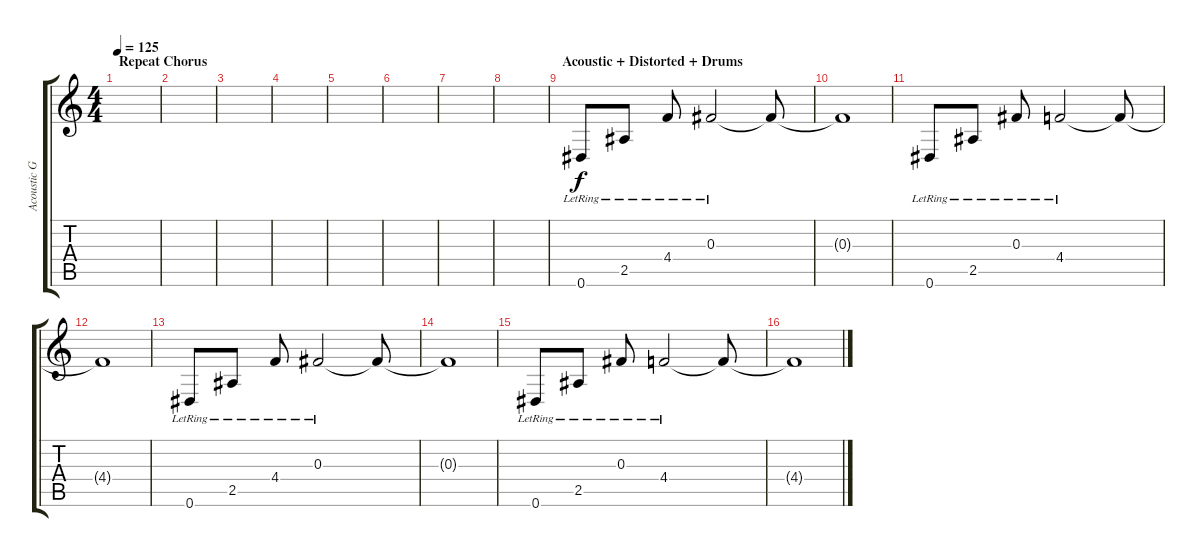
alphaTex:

\track ("Acoustic Guitar" "Acoustic G") {instrument electricguitarjazz}
\staff {score tabs}
\tuning (Eb4 Bb3 Gb3 Db3 Ab2 Eb2) {hide}
\ts (4 4)
\section ("" "Repeat Chorus")
\tempo 125
\clef g2
\ks c
|
|
|
|
|
|
|
|
\section ("" "Acoustic + Distorted + Drums")
0.6{lr}.8 2.5{lr}.8 4.4{lr}.8 0.3{lr}.2 0.3{t}.8 |
0.3{t}.1 |
0.6{lr}.8 2.5{lr}.8 0.3{lr}.8 4.4{lr}.2 4.4{t}.8 |
4.4{t}.1 |
0.6{lr}.8 2.5{lr}.8 4.4{lr}.8 0.3{lr}.2 0.3{t}.8 |
0.3{t}.1 |
0.6{lr}.8 2.5{lr}.8 0.3{lr}.8 4.4{lr}.2 4.4{t}.8 |
4.4{t}.1
